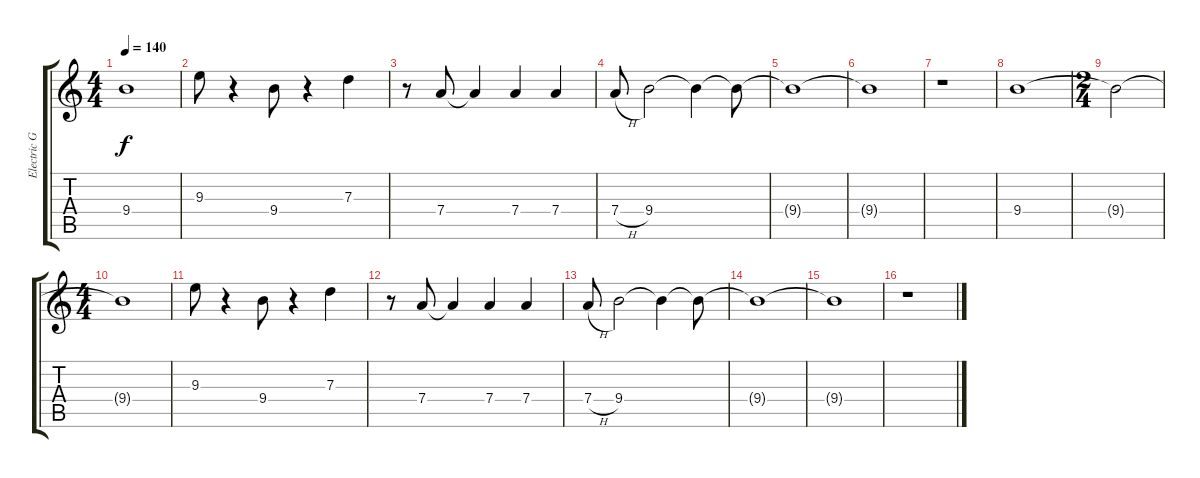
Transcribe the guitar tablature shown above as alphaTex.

\track ("Electric Guitar" "Electric G") {instrument electricguitarjazz}
\staff {score tabs}
\tuning (E4 B3 G3 D3 A2 E2) {hide}
\ts (4 4)
\tempo 140
\clef g2
\ks c
9.4{t}.1{dy f} |
9.3.8 r.4 9.4.8 r.4 7.3.4 |
r.8 7.4.8 7.4{t}.4 7.4.4 7.4.4 |
7.4{h}.8 9.4.2 9.4{t}.4 9.4{t}.8 |
9.4{t}.1 |
9.4{t}.1 |
r.1 |
9.4.1 |
\ts (2 4)
9.4{t}.2 |
\ts (4 4)
9.4{t}.1 |
9.3.8 r.4 9.4.8 r.4 7.3.4 |
r.8 7.4.8 7.4{t}.4 7.4.4 7.4.4 |
7.4{h}.8 9.4.2 9.4{t}.4 9.4{t}.8 |
9.4{t}.1 |
9.4{t}.1 |
r.1
